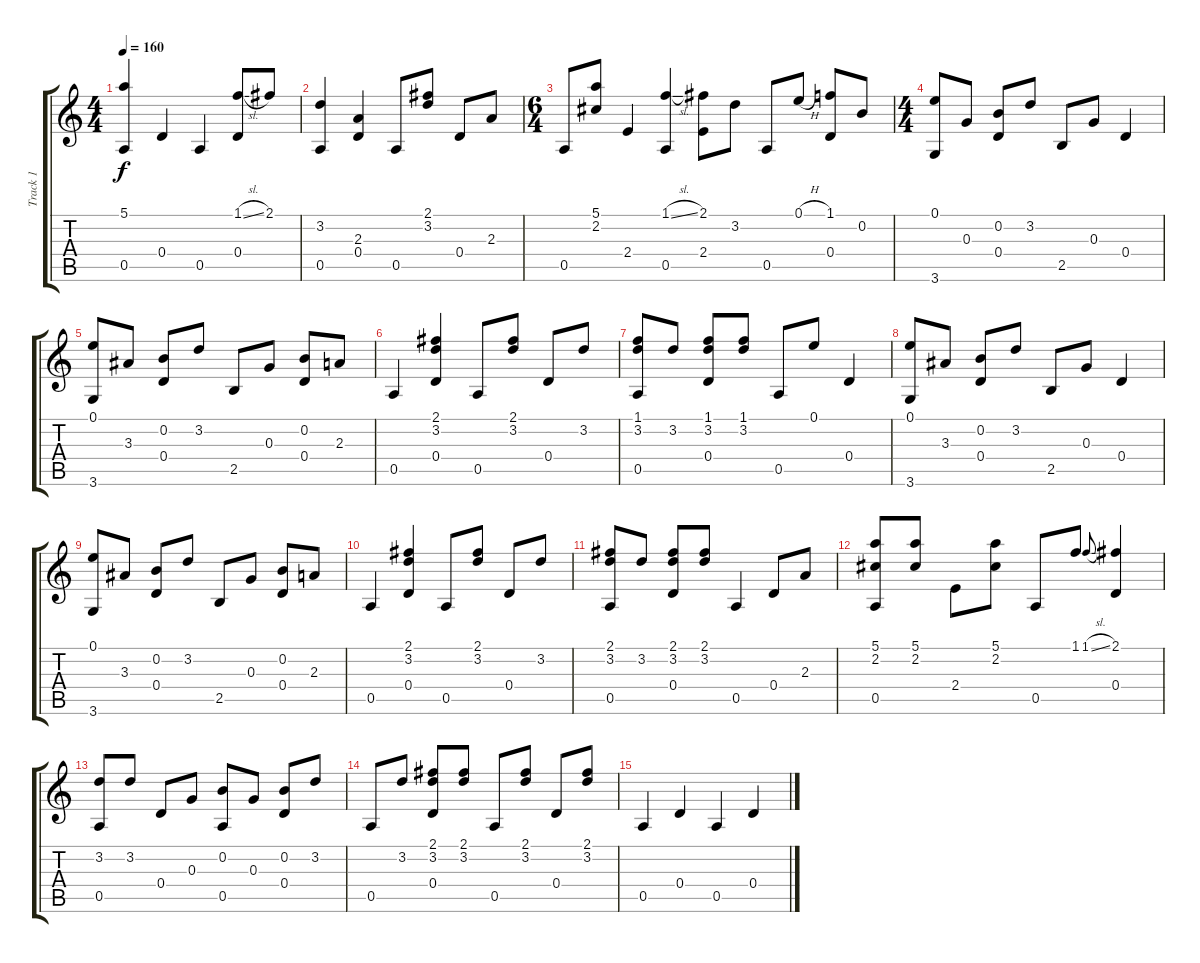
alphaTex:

\track ("Track 1" "Track 1") {instrument acousticguitarsteel}
\staff {score tabs}
\tuning (E4 B3 G3 D3 A2 E2) {hide}
\ts (4 4)
\tempo 160
\clef g2
\ks c
(5.1 0.5).4{dy f} 0.4.4 0.5.4 (1.1{sl} 0.4).8 2.1.8 |
(3.2 0.5).4 (2.3 0.4).4 0.5.8 (2.1 3.2).8 0.4.8 2.3.8 |
\ts (6 4)
0.5.8 (5.1 2.2).8 2.4.4 (1.1{sl} 0.5).4 (2.1 2.4).8 3.2.8 0.5.8 0.1{h}.8 (1.1 0.4).8 0.2.8 |
\ts (4 4)
(0.1 3.6).8 0.3.8 (0.2 0.4).8 3.2.8 2.5.8 0.3.8 0.4.4 |
(0.1 3.6).8 3.3.8 (0.2 0.4).8 3.2.8 2.5.8 0.3.8 (0.2 0.4).8 2.3.8 |
0.5.4 (2.1 3.2 0.4).4 0.5.8 (2.1 3.2).8 0.4.8 3.2.8 |
(1.1 3.2 0.5).8 3.2.8 (1.1 3.2 0.4).8 (1.1 3.2).8 0.5.8 0.1.8 0.4.4 |
(0.1 3.6).8 3.3.8 (0.2 0.4).8 3.2.8 2.5.8 0.3.8 0.4.4 |
(0.1 3.6).8 3.3.8 (0.2 0.4).8 3.2.8 2.5.8 0.3.8 (0.2 0.4).8 2.3.8 |
0.5.4 (2.1 3.2 0.4).4 0.5.8 (2.1 3.2).8 0.4.8 3.2.8 |
(2.1 3.2 0.5).8 3.2.8 (2.1 3.2 0.4).8 (2.1 3.2).8 0.5.4 0.4.8 2.3.8 |
(5.1 2.2 0.5).8 (5.1 2.2).8 2.4.8 (5.1 2.2).8 0.5.8 1.1.8 1.1{sl}.8{gr onbeat} (2.1 0.4).4 |
(3.2 0.5).8 3.2.8 0.4.8 0.3.8 (0.2 0.5).8 0.3.8 (0.2 0.4).8 3.2.8 |
0.5.8 3.2.8 (2.1 3.2 0.4).8 (2.1 3.2).8 0.5.8 (2.1 3.2).8 0.4.8 (2.1 3.2).8 |
0.5.4 0.4.4 0.5.4 0.4.4
